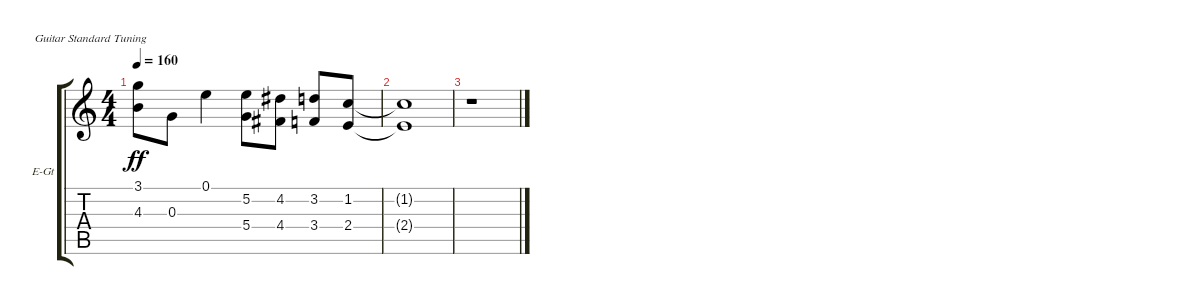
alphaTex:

\defaultSystemsLayout 4
\bracketExtendMode groupsimilarinstruments
\firstSystemTrackNameOrientation horizontal
\otherSystemsTrackNameOrientation horizontal
\track ("Electric Guitar" "E-Gt") {instrument electricguitarclean}
\staff {score tabs}
\tuning (E4 B3 G3 D3 A2 E2)
\ts (4 4)
\tempo 160
\clef g2
\ks c
(3.1{t} 4.3{t}).8{dy ff} 0.3.8 0.1.4 (5.4 5.2).8 (4.2 4.4).8 (3.2 3.4).8 (1.2 2.4).8 |
(1.2{t} 2.4{t}).1 |
r.1
